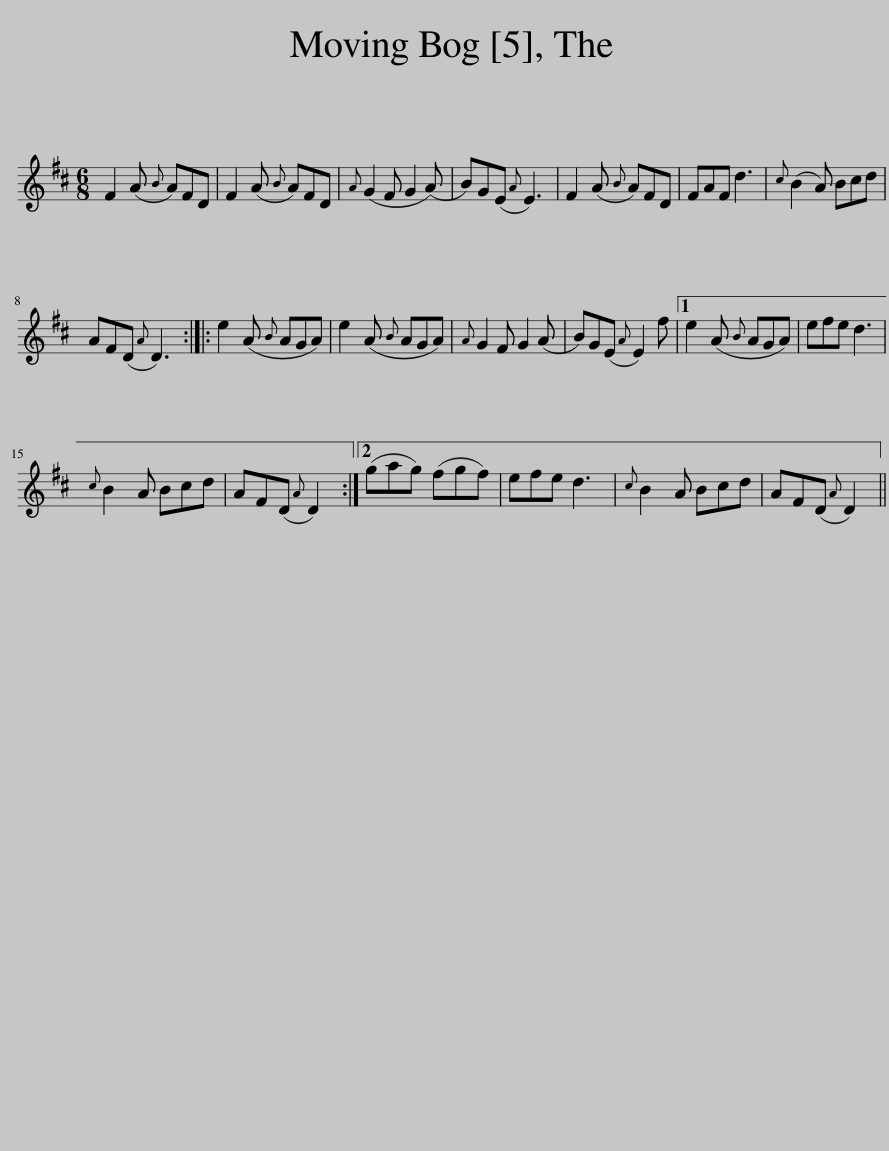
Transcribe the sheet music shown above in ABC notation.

X:1
L:1/8
M:6/8
I:linebreak $
K:D
V:1 treble
V:1
 F2 (A{B} A)FD | F2 (A{B} A)FD |{A} (G2 F G2 (A) | B)G(E{A} E3) | F2 (A{B} A)FD | %5
 FAF d3 |{c} (B2 A) Bcd |$ AF(D{A} D3) :: e2 (A{B} AGA) | e2 (A{B} AGA) | %10
{A} G2 F G2 (A | B)G(E{A} E2) f |1 e2 (A{B} AGA) | efe d3 |${c} B2 A Bcd | %15
 AF(D{A} D2) :|2 (gag) (fgf) | efe d3 |{c} B2 A Bcd | AF(D{A} D2) || %20
